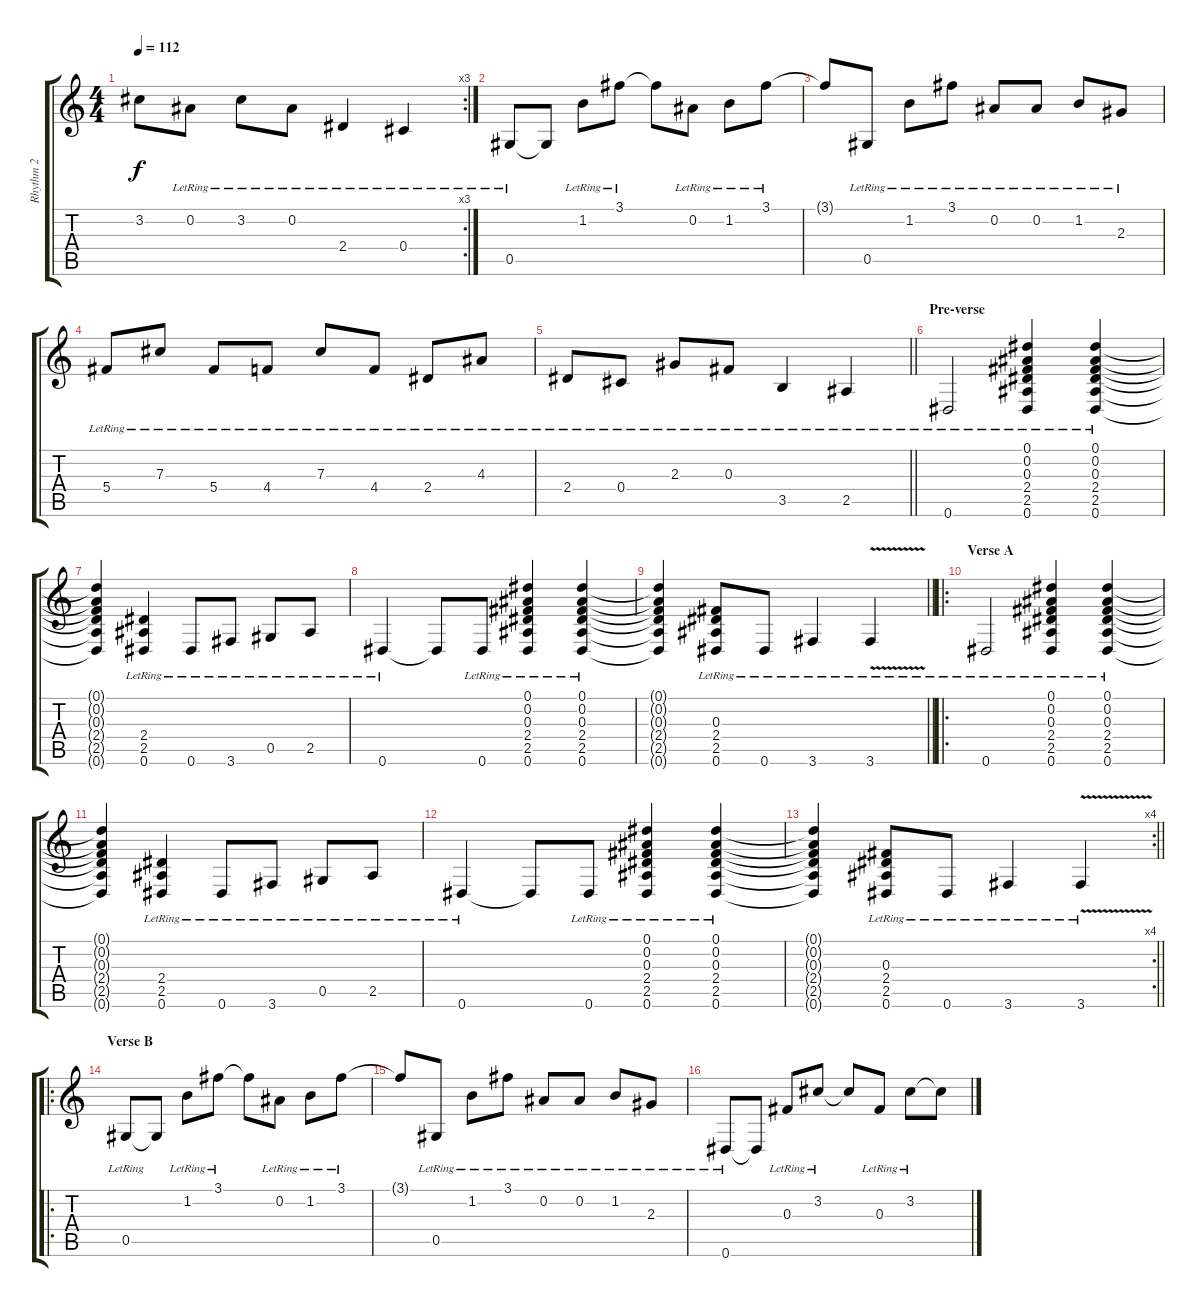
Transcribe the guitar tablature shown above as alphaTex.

\track ("Rhythm 2" "Rhythm 2") {instrument electricguitarclean}
\staff {score tabs}
\tuning (Eb4 Bb3 Gb3 Db3 Ab2 Eb2) {hide}
\rc 3
\ts (4 4)
\tempo 112
\clef g2
\ks c
3.2{t}.8{dy f} 0.2{lr}.8 3.2{lr}.8 0.2{lr}.8 2.4{lr}.4 0.4{lr}.4 |
0.5{lr}.8 0.5{t}.8 1.2{lr}.8 3.1{lr}.8 3.1{t}.8 0.2{lr}.8 1.2{lr}.8 3.1{lr}.8 |
3.1{t}.8 0.5{lr}.8 1.2{lr}.8 3.1{lr}.8 0.2{lr}.8 0.2{lr}.8 1.2{lr}.8 2.3{lr}.8 |
5.4{lr}.8 7.3{lr}.8 5.4{lr}.8 4.4{lr}.8 7.3{lr}.8 4.4{lr}.8 2.4{lr}.8 4.3{lr}.8 |
\barLineRight lightlight
2.4{lr}.8 0.4{lr}.8 2.3{lr}.8 0.3{lr}.8 3.5{lr}.4 2.5{lr}.4 |
\section ("" "Pre-verse")
0.6{lr}.2 (0.1{lr} 0.2{lr} 0.3{lr} 2.4{lr} 2.5{lr} 0.6{lr}).4 (0.1{lr} 0.2{lr} 0.3{lr} 2.4{lr} 2.5{lr} 0.6{lr}).4 |
(0.1{t} 0.2{t} 0.3{t} 2.4{t} 2.5{t} 0.6{t}).4 (2.4{lr} 2.5{lr} 0.6{lr}).4 0.6{lr}.8 3.6{lr}.8 0.5{lr}.8 2.5{lr}.8 |
0.6{lr}.4 0.6{t}.8 0.6{lr}.8 (0.1{lr} 0.2{lr} 0.3{lr} 2.4{lr} 2.5{lr} 0.6{lr}).4 (0.1{lr} 0.2{lr} 0.3{lr} 2.4{lr} 2.5{lr} 0.6{lr}).4 |
\barLineRight lightlight
(0.1{t} 0.2{t} 0.3{t} 2.4{t} 2.5{t} 0.6{t}).4 (0.3{lr} 2.4{lr} 2.5{lr} 0.6{lr}).8 0.6{lr}.8 3.6{lr}.4 3.6{v lr}.4 |
\ro
\section ("" "Verse A")
0.6{lr}.2 (0.1{lr} 0.2{lr} 0.3{lr} 2.4{lr} 2.5{lr} 0.6{lr}).4 (0.1{lr} 0.2{lr} 0.3{lr} 2.4{lr} 2.5{lr} 0.6{lr}).4 |
(0.1{t} 0.2{t} 0.3{t} 2.4{t} 2.5{t} 0.6{t}).4 (2.4{lr} 2.5{lr} 0.6{lr}).4 0.6{lr}.8 3.6{lr}.8 0.5{lr}.8 2.5{lr}.8 |
0.6{lr}.4 0.6{t}.8 0.6{lr}.8 (0.1{lr} 0.2{lr} 0.3{lr} 2.4{lr} 2.5{lr} 0.6{lr}).4 (0.1{lr} 0.2{lr} 0.3{lr} 2.4{lr} 2.5{lr} 0.6{lr}).4 |
\rc 4
\barLineRight lightlight
(0.1{t} 0.2{t} 0.3{t} 2.4{t} 2.5{t} 0.6{t}).4 (0.3{lr} 2.4{lr} 2.5{lr} 0.6{lr}).8 0.6{lr}.8 3.6{lr}.4 3.6{v lr}.4 |
\ro
\section ("" "Verse B")
0.5{lr}.8 0.5{t}.8 1.2{lr}.8 3.1{lr}.8 3.1{t}.8 0.2{lr}.8 1.2{lr}.8 3.1{lr}.8 |
3.1{t}.8 0.5{lr}.8 1.2{lr}.8 3.1{lr}.8 0.2{lr}.8 0.2{lr}.8 1.2{lr}.8 2.3{lr}.8 |
0.6{lr}.8 0.6{t}.8 0.3{lr}.8 3.2{lr}.8 3.2{t}.8 0.3{lr}.8 3.2{lr}.8 3.2{t}.8
